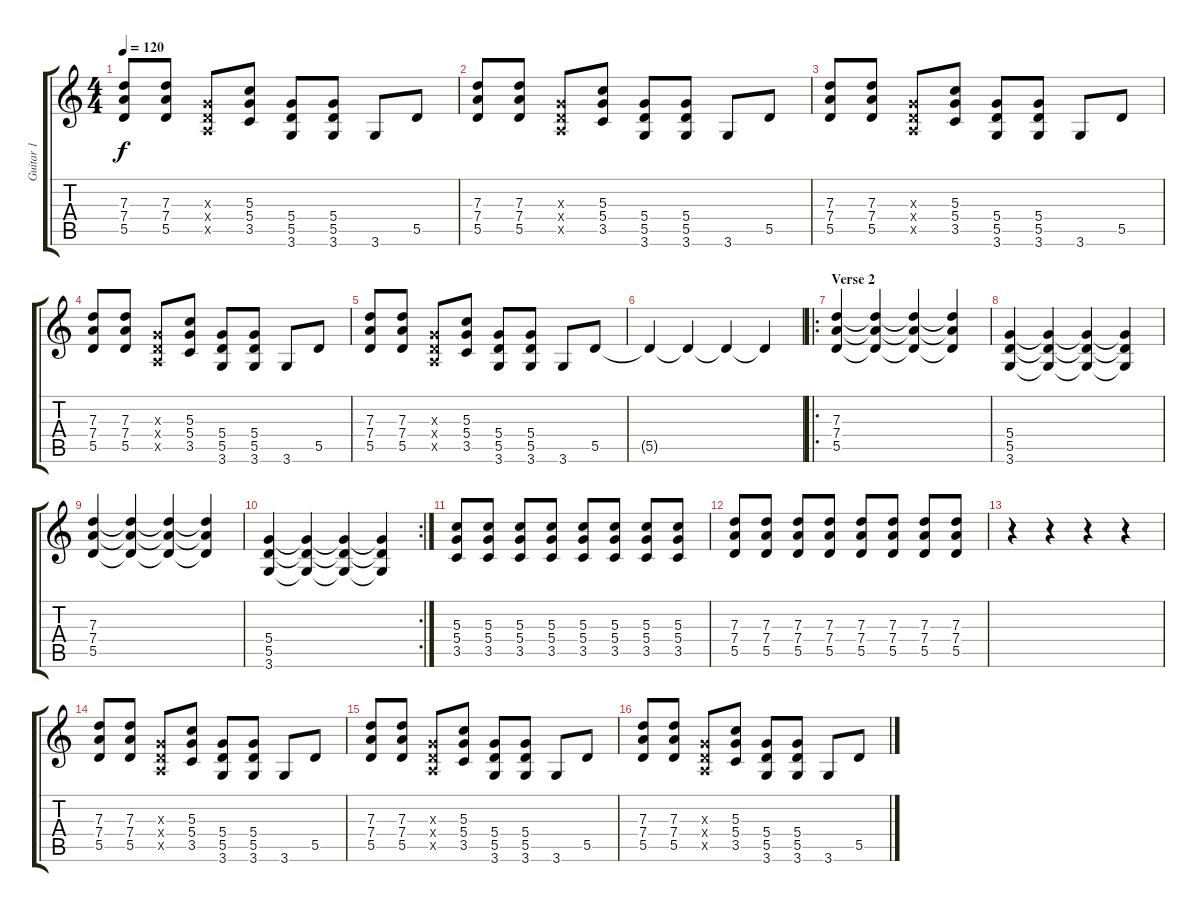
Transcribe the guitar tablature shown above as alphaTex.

\track ("Guitar 1" "Guitar 1") {instrument electricguitarclean}
\staff {score tabs}
\tuning (E4 B3 G3 D3 A2 E2) {hide}
\ts (4 4)
\tempo 120
\clef g2
\ks c
(7.3 7.4 5.5).8{dy f} (7.3 7.4 5.5).8 (0.3{x} 0.4{x} 0.5{x}).8 (5.3 5.4 3.5).8 (5.4 5.5 3.6).8 (5.4 5.5 3.6).8 3.6.8 5.5.8 |
(7.3 7.4 5.5).8 (7.3 7.4 5.5).8 (0.3{x} 0.4{x} 0.5{x}).8 (5.3 5.4 3.5).8 (5.4 5.5 3.6).8 (5.4 5.5 3.6).8 3.6.8 5.5.8 |
(7.3 7.4 5.5).8 (7.3 7.4 5.5).8 (0.3{x} 0.4{x} 0.5{x}).8 (5.3 5.4 3.5).8 (5.4 5.5 3.6).8 (5.4 5.5 3.6).8 3.6.8 5.5.8 |
(7.3 7.4 5.5).8 (7.3 7.4 5.5).8 (0.3{x} 0.4{x} 0.5{x}).8 (5.3 5.4 3.5).8 (5.4 5.5 3.6).8 (5.4 5.5 3.6).8 3.6.8 5.5.8 |
(7.3 7.4 5.5).8 (7.3 7.4 5.5).8 (0.3{x} 0.4{x} 0.5{x}).8 (5.3 5.4 3.5).8 (5.4 5.5 3.6).8 (5.4 5.5 3.6).8 3.6.8 5.5.8 |
5.5{t}.4 5.5{t}.4 5.5{t}.4 5.5{t}.4 |
\ro
\section ("" "Verse 2")
(7.3 7.4 5.5).4{instrument distortionguitar} (7.3{t} 7.4{t} 5.5{t}).4 (7.3{t} 7.4{t} 5.5{t}).4 (7.3{t} 7.4{t} 5.5{t}).4 |
(5.4 5.5 3.6).4 (5.4{t} 5.5{t} 3.6{t}).4 (5.4{t} 5.5{t} 3.6{t}).4 (5.4{t} 5.5{t} 3.6{t}).4 |
(7.3 7.4 5.5).4 (7.3{t} 7.4{t} 5.5{t}).4 (7.3{t} 7.4{t} 5.5{t}).4 (7.3{t} 7.4{t} 5.5{t}).4 |
\rc 2
(5.4 5.5 3.6).4 (5.4{t} 5.5{t} 3.6{t}).4 (5.4{t} 5.5{t} 3.6{t}).4 (5.4{t} 5.5{t} 3.6{t}).4 |
(5.3 5.4 3.5).8{instrument distortionguitar} (5.3 5.4 3.5).8 (5.3 5.4 3.5).8 (5.3 5.4 3.5).8 (5.3 5.4 3.5).8 (5.3 5.4 3.5).8 (5.3 5.4 3.5).8 (5.3 5.4 3.5).8 |
(7.3 7.4 5.5).8 (7.3 7.4 5.5).8 (7.3 7.4 5.5).8 (7.3 7.4 5.5).8 (7.3 7.4 5.5).8 (7.3 7.4 5.5).8 (7.3 7.4 5.5).8 (7.3 7.4 5.5).8 |
r.4 r.4 r.4 r.4 |
(7.3 7.4 5.5).8 (7.3 7.4 5.5).8 (0.3{x} 0.4{x} 0.5{x}).8 (5.3 5.4 3.5).8 (5.4 5.5 3.6).8 (5.4 5.5 3.6).8 3.6.8 5.5.8 |
(7.3 7.4 5.5).8 (7.3 7.4 5.5).8 (0.3{x} 0.4{x} 0.5{x}).8 (5.3 5.4 3.5).8 (5.4 5.5 3.6).8 (5.4 5.5 3.6).8 3.6.8 5.5.8 |
(7.3 7.4 5.5).8 (7.3 7.4 5.5).8 (0.3{x} 0.4{x} 0.5{x}).8 (5.3 5.4 3.5).8 (5.4 5.5 3.6).8 (5.4 5.5 3.6).8 3.6.8 5.5.8
